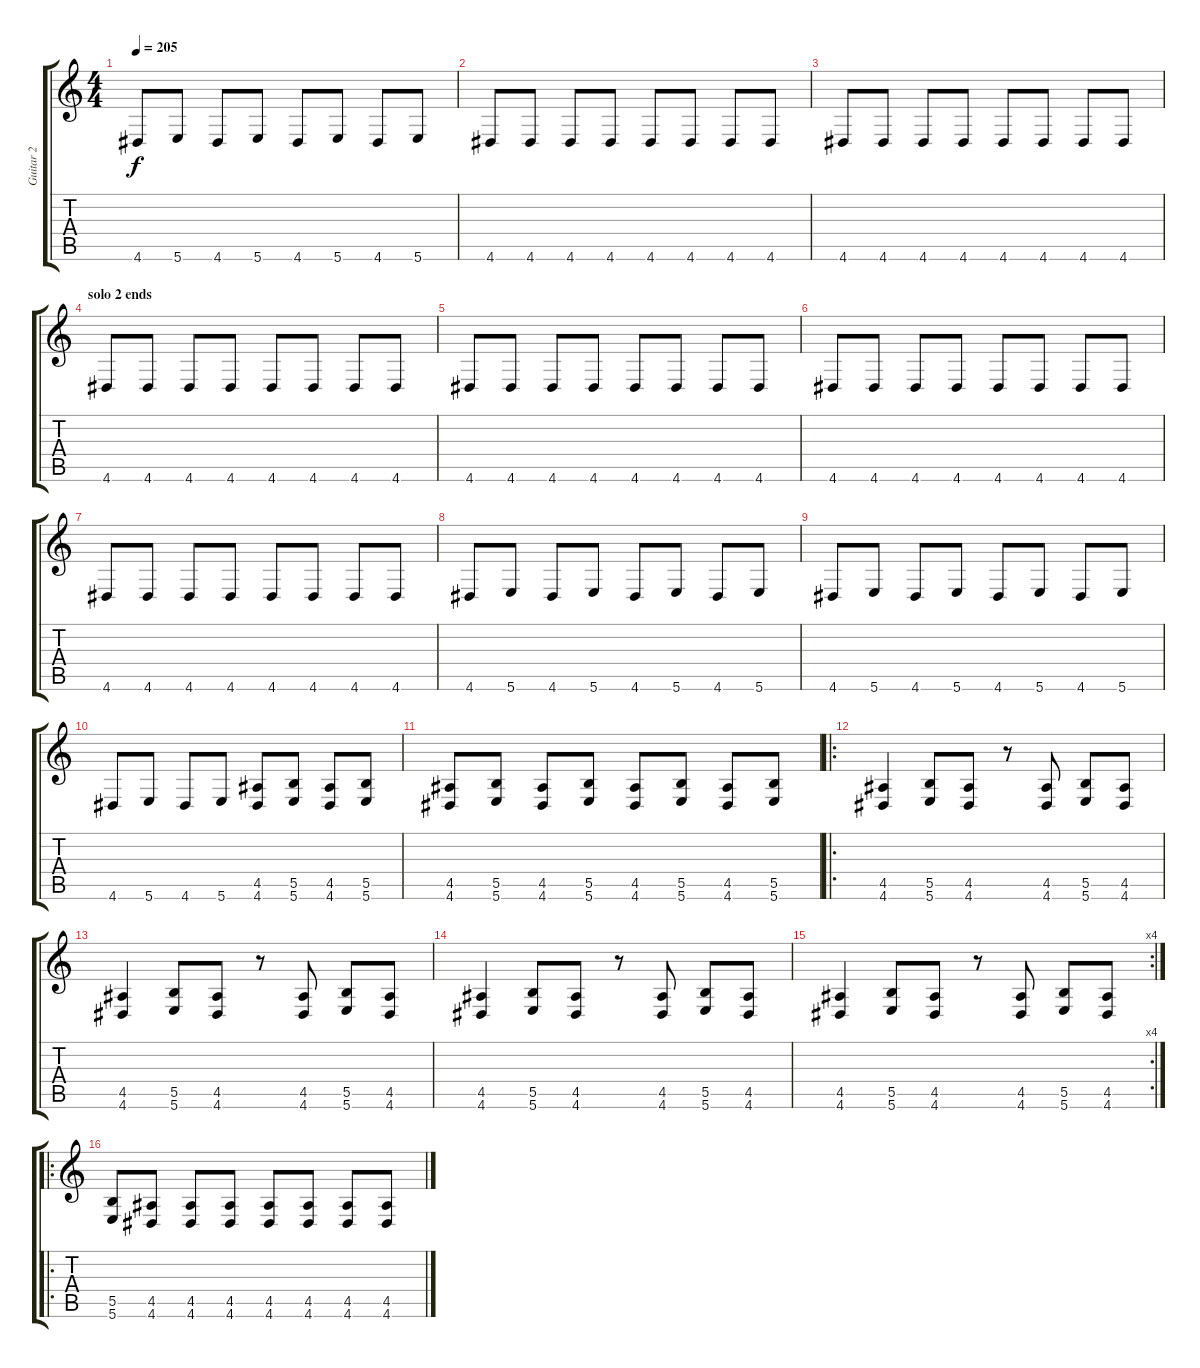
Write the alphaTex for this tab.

\track ("Guitar 2" "Guitar 2") {instrument overdrivenguitar}
\staff {score tabs}
\tuning (Db4 Ab3 E3 B2 Gb2 B1) {hide}
\ts (4 4)
\tempo 205
\clef g2
\ks c
4.6.8{dy f} 5.6.8 4.6.8 5.6.8 4.6.8 5.6.8 4.6.8 5.6.8 |
4.6.8 4.6.8 4.6.8 4.6.8 4.6.8 4.6.8 4.6.8 4.6.8 |
4.6.8 4.6.8 4.6.8 4.6.8 4.6.8 4.6.8 4.6.8 4.6.8 |
\section ("" "solo 2 ends")
4.6.8 4.6.8 4.6.8 4.6.8 4.6.8 4.6.8 4.6.8 4.6.8 |
4.6.8 4.6.8 4.6.8 4.6.8 4.6.8 4.6.8 4.6.8 4.6.8 |
4.6.8 4.6.8 4.6.8 4.6.8 4.6.8 4.6.8 4.6.8 4.6.8 |
4.6.8 4.6.8 4.6.8 4.6.8 4.6.8 4.6.8 4.6.8 4.6.8 |
4.6.8 5.6.8 4.6.8 5.6.8 4.6.8 5.6.8 4.6.8 5.6.8 |
4.6.8 5.6.8 4.6.8 5.6.8 4.6.8 5.6.8 4.6.8 5.6.8 |
4.6.8 5.6.8 4.6.8 5.6.8 (4.5 4.6).8 (5.5 5.6).8 (4.5 4.6).8 (5.5 5.6).8 |
(4.5 4.6).8 (5.5 5.6).8 (4.5 4.6).8 (5.5 5.6).8 (4.5 4.6).8 (5.5 5.6).8 (4.5 4.6).8 (5.5 5.6).8 |
\ro
(4.5 4.6).4 (5.5 5.6).8 (4.5 4.6).8 r.8 (4.5 4.6).8 (5.5 5.6).8 (4.5 4.6).8 |
(4.5 4.6).4 (5.5 5.6).8 (4.5 4.6).8 r.8 (4.5 4.6).8 (5.5 5.6).8 (4.5 4.6).8 |
(4.5 4.6).4 (5.5 5.6).8 (4.5 4.6).8 r.8 (4.5 4.6).8 (5.5 5.6).8 (4.5 4.6).8 |
\rc 4
(4.5 4.6).4 (5.5 5.6).8 (4.5 4.6).8 r.8 (4.5 4.6).8 (5.5 5.6).8 (4.5 4.6).8 |
\ro
(5.5 5.6).8 (4.5 4.6).8 (4.5 4.6).8 (4.5 4.6).8 (4.5 4.6).8 (4.5 4.6).8 (4.5 4.6).8 (4.5 4.6).8
